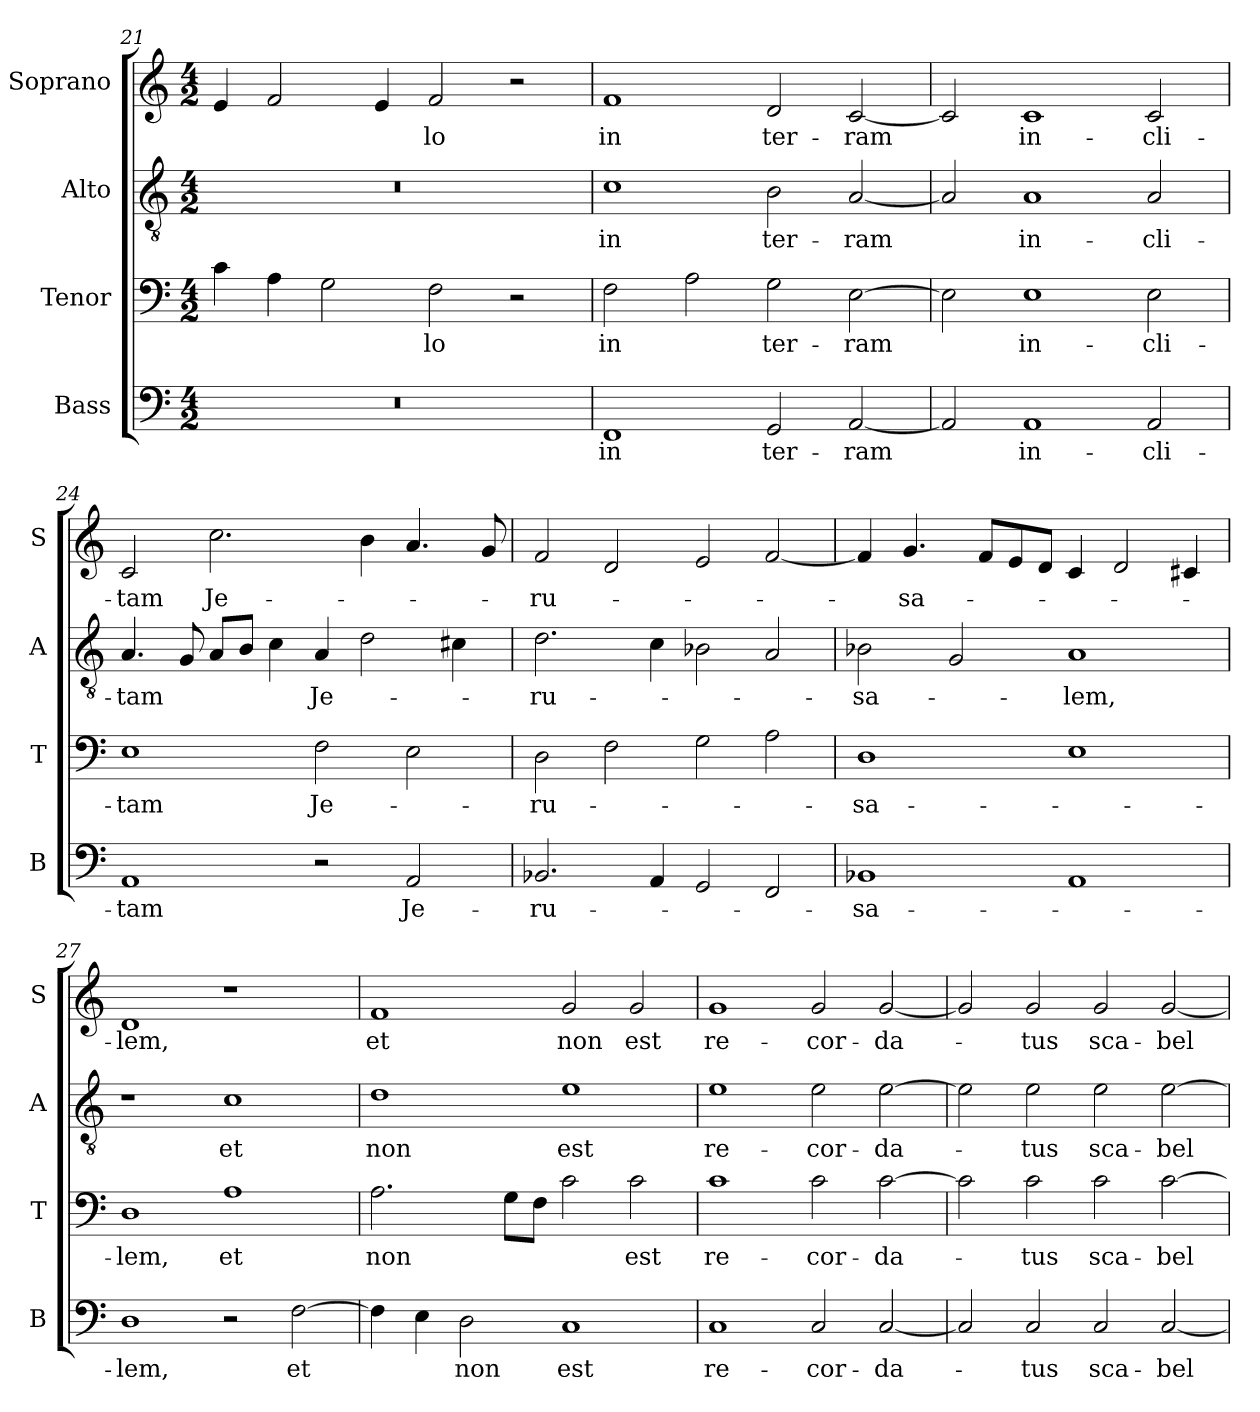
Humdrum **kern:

**kern	**text	**kern	**text	**kern	**text	**kern	**text
*part4	*part4	*part3	*part3	*part2	*part2	*part1	*part1
*staff4	*staff4	*staff3	*staff3	*staff2	*staff2	*staff1	*staff1
*I"Bass	*	*I"Tenor	*	*I"Alto	*	*I"Soprano	*
*I'B	*	*I'T	*	*I'A	*	*I'S	*
!!LO:LB:g=z
*clefF4	*	*clefF4	*	*clefGv2	*	*clefG2	*
*k[]	*	*k[]	*	*k[]	*	*k[]	*
*C:	*	*C:	*	*C:	*	*C:	*
*M4/2	*	*M4/2	*	*M4/2	*	*M4/2	*
=21	=21	=21	=21	=21	=21	=21	=21
0r	.	4c\	.	0r	.	4e/	.
.	.	4A\	.	.	.	2f/	.
.	.	2G\	.	.	.	.	.
.	.	.	.	.	.	4e/	.
!	!	!	!LO:LY:b	!	!	!	!LO:LY:b
.	.	2F\	-lo	.	.	2f/	-lo
.	.	2r	.	.	.	2r	.
=22	=22	=22	=22	=22	=22	=22	=22
!	!LO:LY:b	!	!LO:LY:b	!	!LO:LY:b	!	!LO:LY:b
1FF	in	2F\	in	1c	in	1f	in
.	.	2A\	.	.	.	.	.
!	!LO:LY:b	!	!LO:LY:b	!	!LO:LY:b	!	!LO:LY:b
2GG/	ter-	2G\	ter-	2B\	ter-	2d/	ter-
!	!LO:LY:b	!	!LO:LY:b	!	!LO:LY:b	!	!LO:LY:b
[2AA/	-ram	[2E\	-ram	[2A/	-ram	[2c/	-ram
=23	=23	=23	=23	=23	=23	=23	=23
2AA/]	.	2E\]	.	2A/]	.	2c/]	.
!	!LO:LY:b	!	!LO:LY:b	!	!LO:LY:b	!	!LO:LY:b
1AA	in-	1E	in-	1A	in-	1c	in-
!	!LO:LY:b	!	!LO:LY:b	!	!LO:LY:b	!	!LO:LY:b
2AA/	-cli-	2E\	-cli-	2A/	-cli-	2c/	-cli-
=24	=24	=24	=24	=24	=24	=24	=24
!	!LO:LY:b	!	!LO:LY:b	!	!LO:LY:b	!	!LO:LY:b
1AA	-tam	1E	-tam	4.A/	-tam	2c/	-tam
.	.	.	.	8G/	.	.	.
!	!	!	!	!	!	!	!LO:LY:b
.	.	.	.	8A/L	.	2.cc\	Je-
.	.	.	.	8B/J	.	.	.
.	.	.	.	4c\	.	.	.
!	!	!	!LO:LY:b	!	!LO:LY:b	!	!
2r	.	2F\	Je-	4A/	Je-	.	.
.	.	.	.	2d\	.	4b\	.
!	!LO:LY:b	!	!	!	!	!	!
2AA/	Je-	2E\	.	.	.	4.a/	.
.	.	.	.	4c#X\	.	.	.
.	.	.	.	.	.	8g/	.
=25	=25	=25	=25	=25	=25	=25	=25
!	!LO:LY:b	!	!LO:LY:b	!	!LO:LY:b	!	!LO:LY:b
2.BB-X/	-ru-	2D\	-ru-	2.d\	-ru-	2f/	-ru-
.	.	2F\	.	.	.	2d/	.
4AA/	.	.	.	4c\	.	.	.
2GG/	.	2G\	.	2B-X\	.	2e/	.
2FF/	.	2A\	.	2A/	.	[2f/	.
!!LO:PB:g=z
=26	=26	=26	=26	=26	=26	=26	=26
!	!LO:LY:b	!	!LO:LY:b	!	!LO:LY:b	!	!
1BB-X	-sa-	1D	-sa-	2B-X\	-sa-	4f/]	.
!	!	!	!	!	!	!	!LO:LY:b
.	.	.	.	.	.	4.g/	-sa-
.	.	.	.	2G/	.	.	.
.	.	.	.	.	.	8f/L	.
.	.	.	.	.	.	8e/	.
.	.	.	.	.	.	8d/J	.
!	!	!	!	!	!LO:LY:b	!	!
1AA	.	1E	.	1A	-lem,	4c/	.
.	.	.	.	.	.	2d/	.
.	.	.	.	.	.	4c#X/	.
=27	=27	=27	=27	=27	=27	=27	=27
!	!LO:LY:b	!	!LO:LY:b	!	!	!	!LO:LY:b
1D	-lem,	1D	-lem,	1r	.	1d	-lem,
!	!	!	!LO:LY:b	!	!LO:LY:b	!	!
2r	.	1A	et	1c	et	1r	.
!	!LO:LY:b	!	!	!	!	!	!
[2F\	et	.	.	.	.	.	.
=28	=28	=28	=28	=28	=28	=28	=28
!	!	!	!LO:LY:b	!	!LO:LY:b	!	!LO:LY:b
4F\]	.	2.A\	non	1d	non	1f	et
4E\	.	.	.	.	.	.	.
!	!LO:LY:b	!	!	!	!	!	!
2D\	non	.	.	.	.	.	.
.	.	8G\L	.	.	.	.	.
.	.	8F\J	.	.	.	.	.
!	!LO:LY:b	!	!	!	!LO:LY:b	!	!LO:LY:b
1C	est	2c\	.	1e	est	2g/	non
!	!	!	!LO:LY:b	!	!	!	!LO:LY:b
.	.	2c\	est	.	.	2g/	est
=29	=29	=29	=29	=29	=29	=29	=29
!	!LO:LY:b	!	!LO:LY:b	!	!LO:LY:b	!	!LO:LY:b
1C	re-	1c	re-	1e	re-	1g	re-
!	!LO:LY:b	!	!LO:LY:b	!	!LO:LY:b	!	!LO:LY:b
2C/	-cor-	2c\	-cor-	2e\	-cor-	2g/	-cor-
!	!LO:LY:b	!	!LO:LY:b	!	!LO:LY:b	!	!LO:LY:b
[2C/	-da-	[2c\	-da-	[2e\	-da-	[2g/	-da-
=30	=30	=30	=30	=30	=30	=30	=30
2C/]	.	2c\]	.	2e\]	.	2g/]	.
!	!LO:LY:b	!	!LO:LY:b	!	!LO:LY:b	!	!LO:LY:b
2C/	-tus	2c\	-tus	2e\	-tus	2g/	-tus
!	!LO:LY:b	!	!LO:LY:b	!	!LO:LY:b	!	!LO:LY:b
2C/	sca-	2c\	sca-	2e\	sca-	2g/	sca-
!	!LO:LY:b	!	!LO:LY:b	!	!LO:LY:b	!	!LO:LY:b
[2C/	-bel-	[2c\	-bel-	[2e\	-bel-	[2g/	-bel-
=	=	=	=	=	=	=	=
*-	*-	*-	*-	*-	*-	*-	*-
